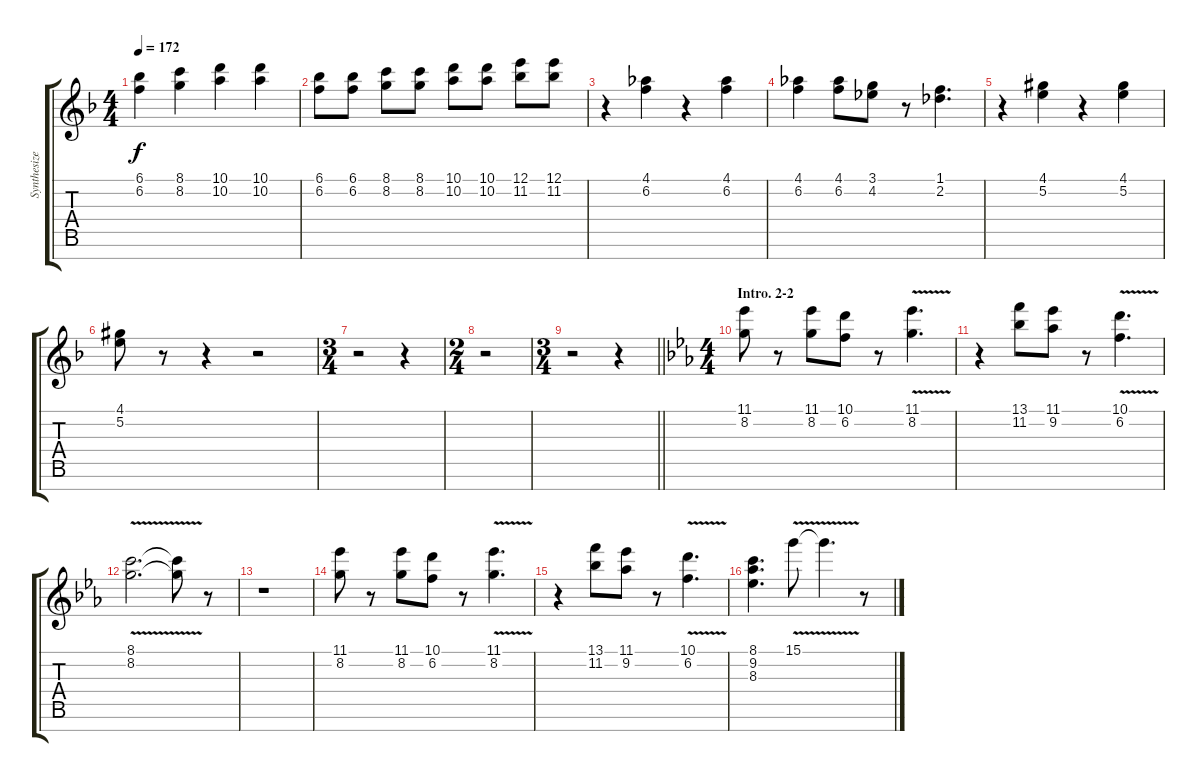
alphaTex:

\track ("Synthesizer I" "Synthesize") {instrument lead2sawtooth}
\staff {score tabs}
\tuning (E5 B4 G4 D4 A3 E3 B2) {hide}
\ts (4 4)
\tempo 172
\clef g2
\ks f
(6.1 6.2).4{dy f} (8.1 8.2).4 (10.1 10.2).4 (10.1 10.2).4 |
(6.1 6.2).8 (6.1 6.2).8 (8.1 8.2).8 (8.1 8.2).8 (10.1 10.2).8 (10.1 10.2).8 (12.1 11.2).8 (12.1 11.2).8 |
r.4 (4.1 6.2).4 r.4 (4.1 6.2).4 |
(4.1 6.2).4 (4.1 6.2).8 (3.1 4.2).8 r.8 (1.1 2.2).4{d} |
r.4 (4.1{acc #} 5.2).4 r.4 (4.1{acc #} 5.2).4 |
(4.1{acc #} 5.2).8 r.8 r.4 r.2 |
\ts (3 4)
r.2 r.4 |
\ts (2 4)
r.2 |
\ts (3 4)
\barLineRight lightlight
r.2 r.4 |
\ts (4 4)
\section ("" "Intro. 2-2")
\ks eb
(11.1 8.2).8 r.8 (11.1 8.2).8 (10.1 6.2).8 r.8 (11.1 8.2{v}).4{d} |
r.4 (13.1 11.2).8 (11.1 9.2).8 r.8 (10.1 6.2{v}).4{d} |
(8.1 8.2{v}).2{d} (8.1{t} 8.2{t}).8 r.8 |
r.1 |
(11.1 8.2).8 r.8 (11.1 8.2).8 (10.1 6.2).8 r.8 (11.1 8.2{v}).4{d} |
r.4 (13.1 11.2).8 (11.1 9.2).8 r.8 (10.1 6.2{v}).4{d} |
(8.1 9.2 8.3).4{d} 15.1{v}.8 15.1{t}.4{d} r.8
